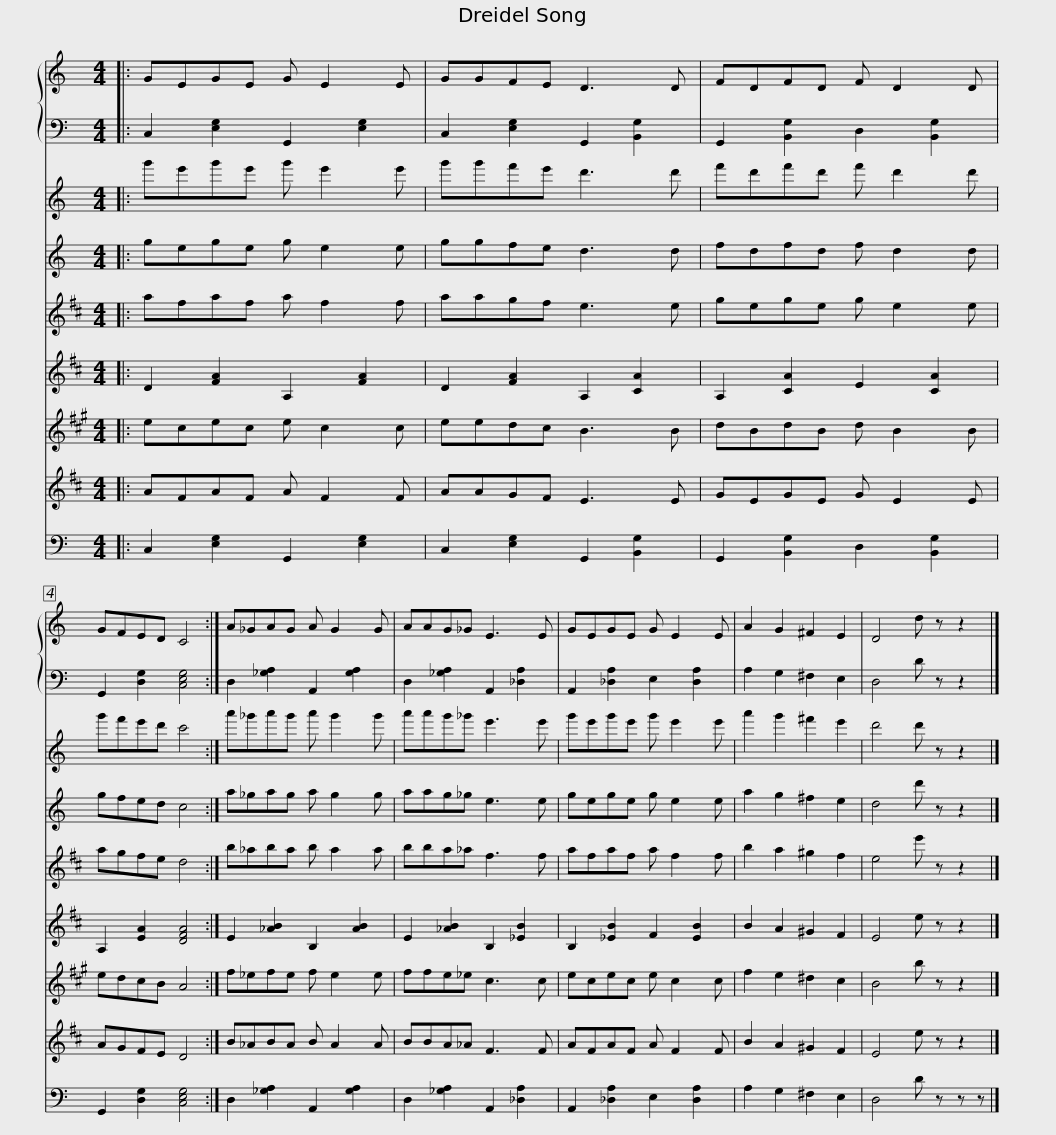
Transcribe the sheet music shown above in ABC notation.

X:1
%%score { 1 | 2 } 3 4 5 6 7 8 9
L:1/8
M:4/4
I:linebreak $
K:C
V:1 treble
V:2 bass
V:3 treble
V:4 treble
V:5 treble transpose=-2
V:6 treble transpose=-14
V:7 treble transpose=-9
V:8 treble transpose=-2
V:9 bass
V:1
|: GEGE G E2 E | GGFE D3 D | FDFD F D2 D |$ GFED C4 :| A_GAG A G2 G | %5
 AAG_G E3 E | GEGE G E2 E |$ A2 G2 ^F2 E2 | D4 d z z2 |] %9
V:2
|: C,2 [E,G,]2 G,,2 [E,G,]2 | C,2 [E,G,]2 G,,2 [B,,G,]2 | G,,2 [B,,G,]2 D,2 [B,,G,]2 |$ G,,2 [D,G,]2 [C,E,G,]4 :| D,2 [_G,A,]2 A,,2 [G,A,]2 | %5
 D,2 [_G,A,]2 A,,2 [_D,A,]2 | A,,2 [_D,A,]2 E,2 [D,A,]2 |$ A,2 G,2 ^F,2 E,2 | D,4 D z z2 |] %9
V:3
|: g'e'g'e' g' e'2 e' | g'g'f'e' d'3 d' | f'd'f'd' f' d'2 d' |$ g'f'e'd' c'4 :| a'_g'a'g' a' g'2 g' | %5
 a'a'g'_g' e'3 e' | g'e'g'e' g' e'2 e' |$ a'2 g'2 ^f'2 e'2 | d'4 d' z z2 |] %9
V:4
|: gege g e2 e | ggfe d3 d | fdfd f d2 d |$ gfed c4 :| a_gag a g2 g | %5
 aag_g e3 e | gege g e2 e |$ a2 g2 ^f2 e2 | d4 d' z z2 |] %9
V:5
[K:D]|: afaf a f2 f | aagf e3 e | gege g e2 e |$ agfe d4 :| b_aba b a2 a | %5
 bba_a f3 f | afaf a f2 f |$ b2 a2 ^g2 f2 | e4 e' z z2 |] %9
V:6
[K:D]|: D2 [FA]2 A,2 [FA]2 | D2 [FA]2 A,2 [CA]2 | A,2 [CA]2 E2 [CA]2 |$ A,2 [EA]2 [DFA]4 :| E2 [_AB]2 B,2 [AB]2 | %5
 E2 [_AB]2 B,2 [_EB]2 | B,2 [_EB]2 F2 [EB]2 |$ B2 A2 ^G2 F2 | E4 e z z2 |] %9
V:7
[K:A]|: ecec e c2 c | eedc B3 B | dBdB d B2 B |$ edcB A4 :| f_efe f e2 e | %5
 ffe_e c3 c | ecec e c2 c |$ f2 e2 ^d2 c2 | B4 b z z2 |] %9
V:8
[K:D]|: AFAF A F2 F | AAGF E3 E | GEGE G E2 E |$ AGFE D4 :| B_ABA B A2 A | %5
 BBA_A F3 F | AFAF A F2 F |$ B2 A2 ^G2 F2 | E4 e z z2 |] %9
V:9
|: C,2 [E,G,]2 G,,2 [E,G,]2 | C,2 [E,G,]2 G,,2 [B,,G,]2 | G,,2 [B,,G,]2 D,2 [B,,G,]2 |$ G,,2 [D,G,]2 [C,E,G,]4 :| D,2 [_G,A,]2 A,,2 [G,A,]2 | %5
 D,2 [_G,A,]2 A,,2 [_D,A,]2 | A,,2 [_D,A,]2 E,2 [D,A,]2 |$ A,2 G,2 ^F,2 E,2 | D,4 D z z z |] %9
